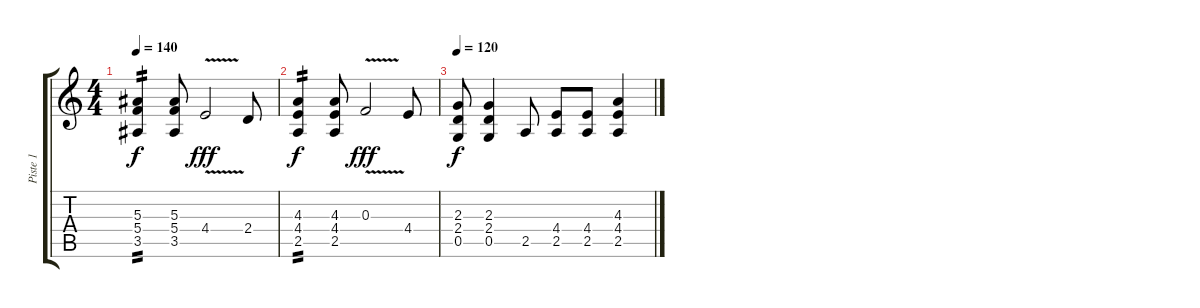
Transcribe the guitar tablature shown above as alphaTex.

\track ("Piste 1" "Piste 1") {instrument distortionguitar}
\staff {score tabs}
\tuning (D4 A3 F3 C3 G2 C2) {hide}
\ts (4 4)
\tempo 140
\clef g2
\ks c
(5.3 5.4 3.5).4{tp 2 dy f} (5.3 5.4 3.5).8 4.4{v}.2{dy fff} 2.4.8 |
(4.3 4.4 2.5).4{tp 2 dy f} (4.3 4.4 2.5).8 0.3{v}.2{dy fff} 4.4.8 |
\tempo 120
(2.3 2.4 0.5).8{dy f} (2.3 2.4 0.5).4 2.5.8 (4.4 2.5).8 (4.4 2.5).8 (4.3 4.4 2.5).4
